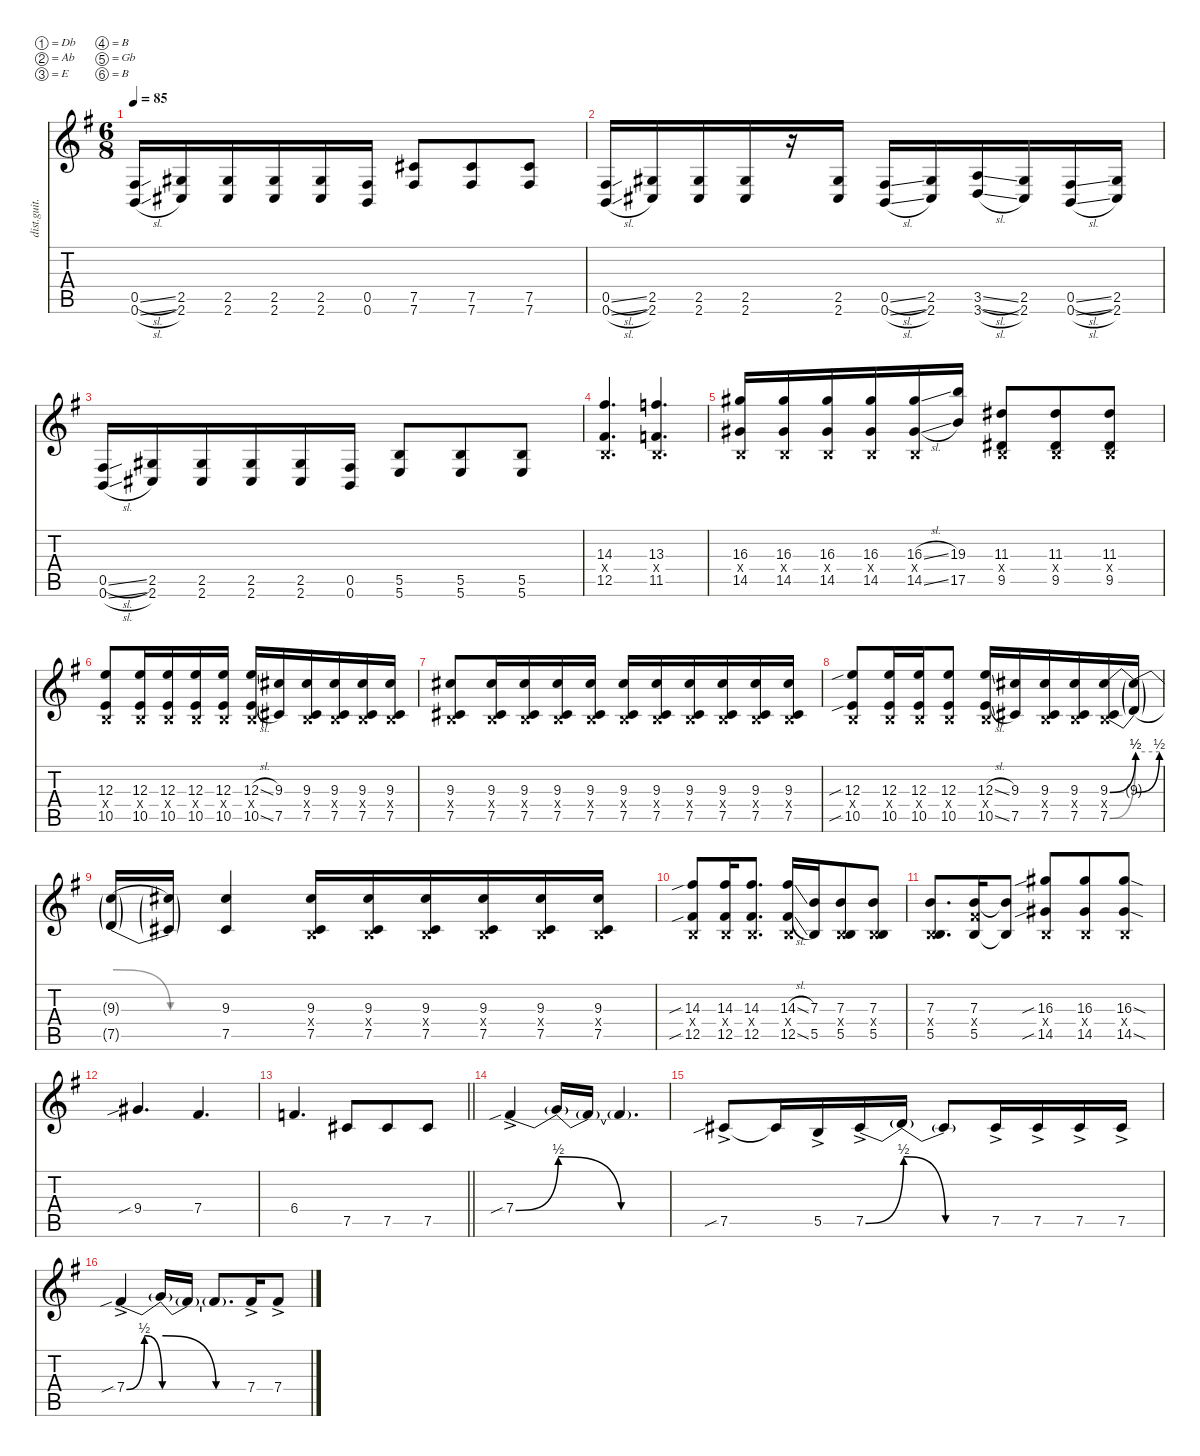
\defaultSystemsLayout 4
\hideDynamics
\bracketExtendMode nobrackets
\otherSystemsTrackNameOrientation horizontal
\track ("Guitar 1" "dist.guit.") {instrument distortionguitar}
\staff {score tabs}
\tuning (Db4 Ab3 E3 B2 Gb2 B1)
\ts (6 8)
\tempo 85
\clef g2
\ks eminor
(0.5{sl acc #} 0.6{sl acc forcenatural}).16{dy f beam Up} (2.5{acc #} 2.6{acc #}).16{beam Up} (2.5{acc #} 2.6{acc #}).16{beam Up} (2.5{acc #} 2.6{acc #}).16{beam Up} (2.5{acc #} 2.6{acc #}).16{beam Up} (0.5{acc #} 0.6{acc forcenatural}).16{beam Up} (7.5{acc #} 7.6{acc #}).8{beam Up} (7.5{acc #} 7.6{acc #}).8{beam Up} (7.5{acc #} 7.6{acc #}).8{beam Up} |
(0.5{sl acc #} 0.6{sl acc forcenatural}).16{beam Up} (2.5{acc #} 2.6{acc #}).16{beam Up} (2.5{acc #} 2.6{acc #}).16{beam Up} (2.5{acc #} 2.6{acc #}).16{beam Up} r.16{beam Up} (2.5{acc #} 2.6{acc #}).16{beam Up} (0.5{sl acc #} 0.6{sl acc forcenatural}).16{beam Up} (2.5{acc #} 2.6{acc #}).16{beam Up} (3.5{sl acc forcenatural} 3.6{sl acc forcenatural}).16{beam Up} (2.5{acc #} 2.6{acc #}).16{beam Up} (0.5{sl acc #} 0.6{sl acc forcenatural}).16{beam Up} (2.5{acc #} 2.6{acc #}).16{beam Up} |
(0.5{sl acc #} 0.6{sl acc forcenatural}).16{beam Up} (2.5{acc #} 2.6{acc #}).16{beam Up} (2.5{acc #} 2.6{acc #}).16{beam Up} (2.5{acc #} 2.6{acc #}).16{beam Up} (2.5{acc #} 2.6{acc #}).16{beam Up} (0.5{acc #} 0.6{acc forcenatural}).16{beam Up} (5.5{acc forcenatural} 5.6{acc forcenatural}).8{beam Up} (5.5{acc forcenatural} 5.6{acc forcenatural}).8{beam Up} (5.5{acc forcenatural} 5.6{acc forcenatural}).8{beam Up} |
(14.3{acc #} 0.4{x acc forcenatural} 12.5{acc #}).4{d beam Up} (13.3{acc forcenatural} 0.4{x acc forcenatural} 11.5{acc forcenatural}).4{d beam Up} |
(16.3{acc #} 0.4{x acc forcenatural} 14.5{acc #}).16{beam Up} (16.3{acc #} 0.4{x acc forcenatural} 14.5{acc #}).16{beam Up} (16.3{acc #} 0.4{x acc forcenatural} 14.5{acc #}).16{beam Up} (16.3{acc #} 0.4{x acc forcenatural} 14.5{acc #}).16{beam Up} (16.3{sl acc #} 0.4{x acc forcenatural} 14.5{sl acc #}).16{beam Up} (19.3{acc forcenatural} 17.5{acc forcenatural}).16{beam Up} (11.3{acc #} 0.4{x acc forcenatural} 9.5{acc #}).8{beam Up} (11.3{acc #} 0.4{x acc forcenatural} 9.5{acc #}).8{beam Up} (11.3{acc #} 0.4{x acc forcenatural} 9.5{acc #}).8{beam Up} |
(12.3{acc forcenatural} 0.4{x acc forcenatural} 10.5{acc forcenatural}).8{beam Up} (12.3{acc forcenatural} 0.4{x acc forcenatural} 10.5{acc forcenatural}).16{beam Up} (12.3{acc forcenatural} 0.4{x acc forcenatural} 10.5{acc forcenatural}).16{beam Up} (12.3{acc forcenatural} 0.4{x acc forcenatural} 10.5{acc forcenatural}).16{beam Up} (12.3{acc forcenatural} 0.4{x acc forcenatural} 10.5{acc forcenatural}).16{beam Up} (12.3{sl acc forcenatural} 0.4{x acc forcenatural} 10.5{sl acc forcenatural}).16{beam Up} (9.3{acc #} 7.5{acc #}).16{beam Up} (9.3{acc #} 0.4{x acc forcenatural} 7.5{acc #}).16{beam Up} (9.3{acc #} 0.4{x acc forcenatural} 7.5{acc #}).16{beam Up} (9.3{acc #} 0.4{x acc forcenatural} 7.5{acc #}).16{beam Up} (9.3{acc #} 0.4{x acc forcenatural} 7.5{acc #}).16{beam Up} |
(9.3{acc #} 0.4{x acc forcenatural} 7.5{acc #}).8{beam Up} (9.3{acc #} 0.4{x acc forcenatural} 7.5{acc #}).16{beam Up} (9.3{acc #} 0.4{x acc forcenatural} 7.5{acc #}).16{beam Up} (9.3{acc #} 0.4{x acc forcenatural} 7.5{acc #}).16{beam Up} (9.3{acc #} 0.4{x acc forcenatural} 7.5{acc #}).16{beam Up} (9.3{acc #} 0.4{x acc forcenatural} 7.5{acc #}).16{beam Up} (9.3{acc #} 0.4{x acc forcenatural} 7.5{acc #}).16{beam Up} (9.3{acc #} 0.4{x acc forcenatural} 7.5{acc #}).16{beam Up} (9.3{acc #} 0.4{x acc forcenatural} 7.5{acc #}).16{beam Up} (9.3{acc #} 0.4{x acc forcenatural} 7.5{acc #}).16{beam Up} (9.3{acc #} 0.4{x acc forcenatural} 7.5{acc #}).16{beam Up} |
(12.3{sib acc forcenatural} 0.4{x acc forcenatural} 10.5{sib acc forcenatural}).8{beam Up} (12.3{acc forcenatural} 0.4{x acc forcenatural} 10.5{acc forcenatural}).16{beam Up} (12.3{acc forcenatural} 0.4{x acc forcenatural} 10.5{acc forcenatural}).16{beam Up} (12.3{acc forcenatural} 0.4{x acc forcenatural} 10.5{acc forcenatural}).8{beam Up} (12.3{sl acc forcenatural} 0.4{x acc forcenatural} 10.5{sl acc forcenatural}).16{beam Up} (9.3{acc #} 7.5{acc #}).16{beam Up} (9.3{acc #} 0.4{x acc forcenatural} 7.5{acc #}).16{beam Up} (9.3{acc #} 0.4{x acc forcenatural} 7.5{acc #}).16{beam Up} (9.3{be (bend 0 0 60 2) acc #} 0.4{x acc forcenatural} 7.5{be (bend 0 0 60 2) acc #}).16{beam Up} (9.3{be (bend 0 0 60 2) t acc #} 7.5{be (hold 0 2 60 2) t}).16{beam Up} |
(9.3{be (hold 0 0 60 0) t acc #} 7.5{be (release 0 2 60 0) t}).16{beam Up} (9.3{be (hold 0 0 60 0) t acc #} 7.5{be (hold 0 0 60 0) t acc #}).16{beam Up} (9.3{acc #} 7.5{acc #}).4{beam Up} (9.3{acc #} 0.4{x acc forcenatural} 7.5{acc #}).16{beam Up} (9.3{acc #} 0.4{x acc forcenatural} 7.5{acc #}).16{beam Up} (9.3{acc #} 0.4{x acc forcenatural} 7.5{acc #}).16{beam Up} (9.3{acc #} 0.4{x acc forcenatural} 7.5{acc #}).16{beam Up} (9.3{acc #} 0.4{x acc forcenatural} 7.5{acc #}).16{beam Up} (9.3{acc #} 0.4{x acc forcenatural} 7.5{acc #}).16{beam Up} |
(14.3{sib acc #} 0.4{x acc forcenatural} 12.5{sib acc #}).8{beam Up} (14.3{acc #} 0.4{x acc forcenatural} 12.5{acc #}).16{beam Up} (14.3{acc #} 0.4{x acc forcenatural} 12.5{acc #}).8{d beam Up} (14.3{sl acc #} 0.4{x acc forcenatural} 12.5{sl acc #}).16{beam Up} (7.3{acc forcenatural} 5.5{acc forcenatural}).16{beam Up} (7.3{acc forcenatural} 0.4{x acc forcenatural} 5.5{acc forcenatural}).8{beam Up} (7.3{acc forcenatural} 0.4{x acc forcenatural} 5.5{acc forcenatural}).8{beam Up} |
(7.3{acc forcenatural} 0.4{x acc forcenatural} 5.5{acc forcenatural}).8{d beam Up} (7.3{acc forcenatural} 7.4{x acc #} 5.5{acc forcenatural}).16{beam Up} (7.3{t acc forcenatural} 5.5{t acc forcenatural}).8{beam Up} (16.3{sib acc #} 0.4{x acc forcenatural} 14.5{sib acc #}).8{beam Up} (16.3{acc #} 0.4{x acc forcenatural} 14.5{acc #}).8{beam Up} (16.3{sod acc #} 0.4{x acc forcenatural} 14.5{sod acc #}).8{beam Up} |
9.4{sib acc #}.4{d beam Up} 7.4{acc #}.4{d beam Up} |
\barLineRight lightlight
6.4{acc forcenatural}.4{d beam Up} 7.5{acc #}.8{beam Up} 7.5{acc #}.8{beam Up} 7.5{acc #}.8{beam Up} |
7.4{be (bend 0 0 60 2) sib ac acc #}.4{beam Up} 7.4{be (release 0 2 60 0) t}.16{beam Up} 7.4{t acc #}.16{beam Up} 7.4{be (hold 0 0 60 0) t acc #}.4{d beam Up} |
7.5{sib ac acc #}.8{beam Up} 7.5{t acc #}.16{beam Up} 5.5{ac acc forcenatural}.16{beam Up} 7.5{be (bend 0 0 60 2) ac acc #}.16{beam Up} 7.5{be (release 0 2 60 0) t}.16{beam Up} 7.5{be (hold 0 0 60 0) t acc #}.8{beam Up} 7.5{ac acc #}.16{beam Up} 7.5{ac acc #}.16{beam Up} 7.5{ac acc #}.16{beam Up} 7.5{ac acc #}.16{beam Up} |
7.4{be (bendrelease 0 0 30 2 30 2 60 0) sib ac acc #}.4{beam Up} 7.4{be (release 0 2 60 0) t}.16{beam Up} 7.4{t acc #}.16{beam Up} 7.4{be (hold 0 0 60 0) t acc #}.8{d beam Up} 7.4{ac acc #}.16{beam Up} 7.4{ac acc #}.8{beam Up}
